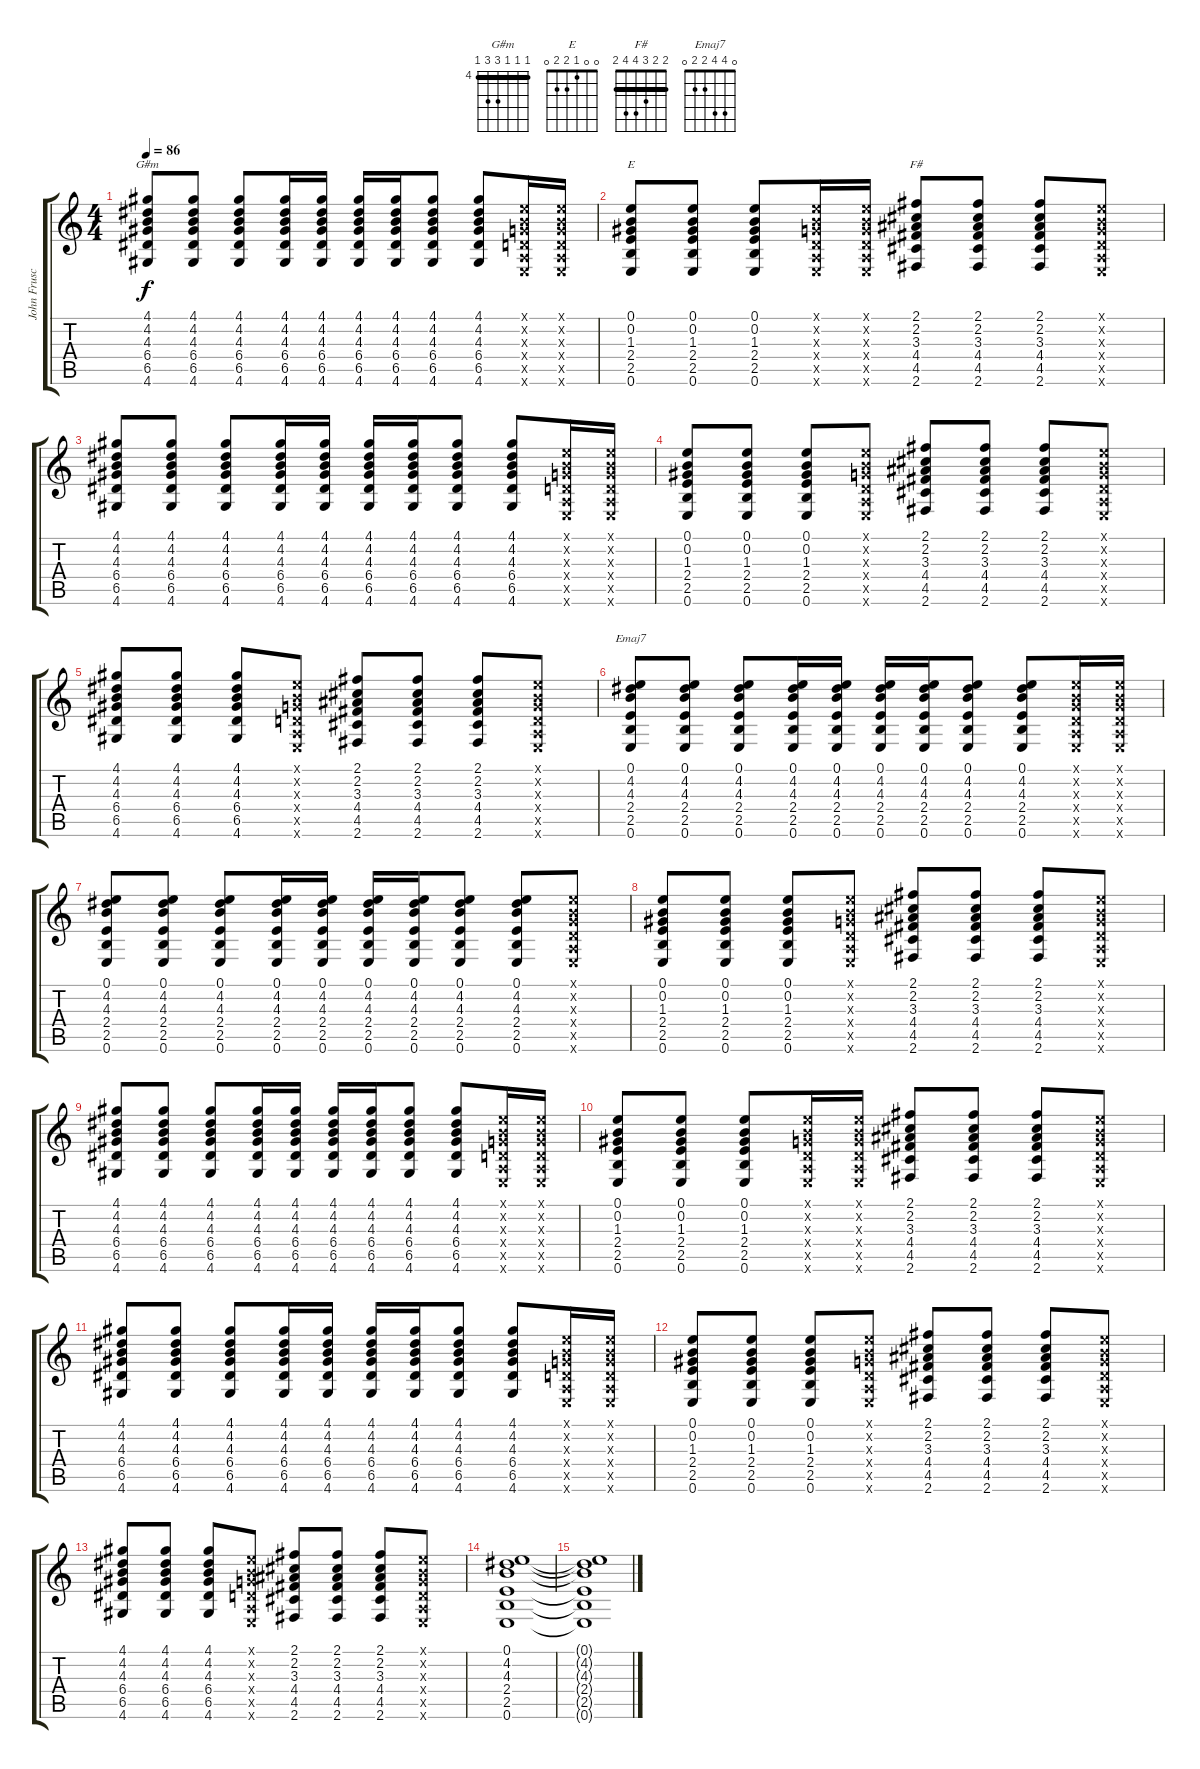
\track ("John Frusciante | Gtr. 2" "John Frusc") {instrument distortionguitar}
\staff {score tabs}
\tuning (E4 B3 G3 D3 A2 E2) {hide}
\chord ("G#m" 4 4 4 6 6 4) {firstfret 4 barre 4}
\chord ("E" 0 0 1 2 2 0)
\chord ("F#" 2 2 3 4 4 2) {barre 2}
\chord ("Emaj7" 0 4 4 2 2 0)
\ts (4 4)
\tempo 86
\clef g2
\ks c
(4.1 4.2 4.3 6.4 6.5 4.6).8{ch "G#m" dy f} (4.1 4.2 4.3 6.4 6.5 4.6).8 (4.1 4.2 4.3 6.4 6.5 4.6).8 (4.1 4.2 4.3 6.4 6.5 4.6).16 (4.1 4.2 4.3 6.4 6.5 4.6).16 (4.1 4.2 4.3 6.4 6.5 4.6).16 (4.1 4.2 4.3 6.4 6.5 4.6).16 (4.1 4.2 4.3 6.4 6.5 4.6).8 (4.1 4.2 4.3 6.4 6.5 4.6).8 (0.1{x} 0.2{x} 0.3{x} 0.4{x} 0.5{x} 0.6{x}).16 (0.1{x} 0.2{x} 0.3{x} 0.4{x} 0.5{x} 0.6{x}).16 |
(0.1 0.2 1.3 2.4 2.5 0.6).8{ch "E"} (0.1 0.2 1.3 2.4 2.5 0.6).8 (0.1 0.2 1.3 2.4 2.5 0.6).8 (0.1{x} 0.2{x} 0.3{x} 0.4{x} 0.5{x} 0.6{x}).16 (0.1{x} 0.2{x} 0.3{x} 0.4{x} 0.5{x} 0.6{x}).16 (2.1 2.2 3.3 4.4 4.5 2.6).8{ch "F#"} (2.1 2.2 3.3 4.4 4.5 2.6).8 (2.1 2.2 3.3 4.4 4.5 2.6).8 (0.1{x} 0.2{x} 0.3{x} 0.4{x} 0.5{x} 0.6{x}).8 |
(4.1 4.2 4.3 6.4 6.5 4.6).8 (4.1 4.2 4.3 6.4 6.5 4.6).8 (4.1 4.2 4.3 6.4 6.5 4.6).8 (4.1 4.2 4.3 6.4 6.5 4.6).16 (4.1 4.2 4.3 6.4 6.5 4.6).16 (4.1 4.2 4.3 6.4 6.5 4.6).16 (4.1 4.2 4.3 6.4 6.5 4.6).16 (4.1 4.2 4.3 6.4 6.5 4.6).8 (4.1 4.2 4.3 6.4 6.5 4.6).8 (0.1{x} 0.2{x} 0.3{x} 0.4{x} 0.5{x} 0.6{x}).16 (0.1{x} 0.2{x} 0.3{x} 0.4{x} 0.5{x} 0.6{x}).16 |
(0.1 0.2 1.3 2.4 2.5 0.6).8 (0.1 0.2 1.3 2.4 2.5 0.6).8 (0.1 0.2 1.3 2.4 2.5 0.6).8 (0.1{x} 0.2{x} 0.3{x} 0.4{x} 0.5{x} 0.6{x}).8 (2.1 2.2 3.3 4.4 4.5 2.6).8 (2.1 2.2 3.3 4.4 4.5 2.6).8 (2.1 2.2 3.3 4.4 4.5 2.6).8 (0.1{x} 0.2{x} 0.3{x} 0.4{x} 0.5{x} 0.6{x}).8 |
(4.1 4.2 4.3 6.4 6.5 4.6).8 (4.1 4.2 4.3 6.4 6.5 4.6).8 (4.1 4.2 4.3 6.4 6.5 4.6).8 (0.1{x} 0.2{x} 0.3{x} 0.4{x} 0.5{x} 0.6{x}).8 (2.1 2.2 3.3 4.4 4.5 2.6).8 (2.1 2.2 3.3 4.4 4.5 2.6).8 (2.1 2.2 3.3 4.4 4.5 2.6).8 (0.1{x} 0.2{x} 0.3{x} 0.4{x} 0.5{x} 0.6{x}).8 |
(0.1 4.2 4.3 2.4 2.5 0.6).8{ch "Emaj7"} (0.1 4.2 4.3 2.4 2.5 0.6).8 (0.1 4.2 4.3 2.4 2.5 0.6).8 (0.1 4.2 4.3 2.4 2.5 0.6).16 (0.1 4.2 4.3 2.4 2.5 0.6).16 (0.1 4.2 4.3 2.4 2.5 0.6).16 (0.1 4.2 4.3 2.4 2.5 0.6).16 (0.1 4.2 4.3 2.4 2.5 0.6).8 (0.1 4.2 4.3 2.4 2.5 0.6).8 (0.1{x} 0.2{x} 0.3{x} 0.4{x} 0.5{x} 0.6{x}).16 (0.1{x} 0.2{x} 0.3{x} 0.4{x} 0.5{x} 0.6{x}).16 |
(0.1 4.2 4.3 2.4 2.5 0.6).8 (0.1 4.2 4.3 2.4 2.5 0.6).8 (0.1 4.2 4.3 2.4 2.5 0.6).8 (0.1 4.2 4.3 2.4 2.5 0.6).16 (0.1 4.2 4.3 2.4 2.5 0.6).16 (0.1 4.2 4.3 2.4 2.5 0.6).16 (0.1 4.2 4.3 2.4 2.5 0.6).16 (0.1 4.2 4.3 2.4 2.5 0.6).8 (0.1 4.2 4.3 2.4 2.5 0.6).8 (0.1{x} 0.2{x} 0.3{x} 0.4{x} 0.5{x} 0.6{x}).8 |
(0.1 0.2 1.3 2.4 2.5 0.6).8 (0.1 0.2 1.3 2.4 2.5 0.6).8 (0.1 0.2 1.3 2.4 2.5 0.6).8 (0.1{x} 0.2{x} 0.3{x} 0.4{x} 0.5{x} 0.6{x}).8 (2.1 2.2 3.3 4.4 4.5 2.6).8 (2.1 2.2 3.3 4.4 4.5 2.6).8 (2.1 2.2 3.3 4.4 4.5 2.6).8 (0.1{x} 0.2{x} 0.3{x} 0.4{x} 0.5{x} 0.6{x}).8 |
(4.1 4.2 4.3 6.4 6.5 4.6).8 (4.1 4.2 4.3 6.4 6.5 4.6).8 (4.1 4.2 4.3 6.4 6.5 4.6).8 (4.1 4.2 4.3 6.4 6.5 4.6).16 (4.1 4.2 4.3 6.4 6.5 4.6).16 (4.1 4.2 4.3 6.4 6.5 4.6).16 (4.1 4.2 4.3 6.4 6.5 4.6).16 (4.1 4.2 4.3 6.4 6.5 4.6).8 (4.1 4.2 4.3 6.4 6.5 4.6).8 (0.1{x} 0.2{x} 0.3{x} 0.4{x} 0.5{x} 0.6{x}).16 (0.1{x} 0.2{x} 0.3{x} 0.4{x} 0.5{x} 0.6{x}).16 |
(0.1 0.2 1.3 2.4 2.5 0.6).8 (0.1 0.2 1.3 2.4 2.5 0.6).8 (0.1 0.2 1.3 2.4 2.5 0.6).8 (0.1{x} 0.2{x} 0.3{x} 0.4{x} 0.5{x} 0.6{x}).16 (0.1{x} 0.2{x} 0.3{x} 0.4{x} 0.5{x} 0.6{x}).16 (2.1 2.2 3.3 4.4 4.5 2.6).8 (2.1 2.2 3.3 4.4 4.5 2.6).8 (2.1 2.2 3.3 4.4 4.5 2.6).8 (0.1{x} 0.2{x} 0.3{x} 0.4{x} 0.5{x} 0.6{x}).8 |
(4.1 4.2 4.3 6.4 6.5 4.6).8 (4.1 4.2 4.3 6.4 6.5 4.6).8 (4.1 4.2 4.3 6.4 6.5 4.6).8 (4.1 4.2 4.3 6.4 6.5 4.6).16 (4.1 4.2 4.3 6.4 6.5 4.6).16 (4.1 4.2 4.3 6.4 6.5 4.6).16 (4.1 4.2 4.3 6.4 6.5 4.6).16 (4.1 4.2 4.3 6.4 6.5 4.6).8 (4.1 4.2 4.3 6.4 6.5 4.6).8 (0.1{x} 0.2{x} 0.3{x} 0.4{x} 0.5{x} 0.6{x}).16 (0.1{x} 0.2{x} 0.3{x} 0.4{x} 0.5{x} 0.6{x}).16 |
(0.1 0.2 1.3 2.4 2.5 0.6).8 (0.1 0.2 1.3 2.4 2.5 0.6).8 (0.1 0.2 1.3 2.4 2.5 0.6).8 (0.1{x} 0.2{x} 0.3{x} 0.4{x} 0.5{x} 0.6{x}).8 (2.1 2.2 3.3 4.4 4.5 2.6).8 (2.1 2.2 3.3 4.4 4.5 2.6).8 (2.1 2.2 3.3 4.4 4.5 2.6).8 (0.1{x} 0.2{x} 0.3{x} 0.4{x} 0.5{x} 0.6{x}).8 |
(4.1 4.2 4.3 6.4 6.5 4.6).8 (4.1 4.2 4.3 6.4 6.5 4.6).8 (4.1 4.2 4.3 6.4 6.5 4.6).8 (0.1{x} 0.2{x} 0.3{x} 0.4{x} 0.5{x} 0.6{x}).8 (2.1 2.2 3.3 4.4 4.5 2.6).8 (2.1 2.2 3.3 4.4 4.5 2.6).8 (2.1 2.2 3.3 4.4 4.5 2.6).8 (0.1{x} 0.2{x} 0.3{x} 0.4{x} 0.5{x} 0.6{x}).8 |
(0.1 4.2 4.3 2.4 2.5 0.6).1 |
(0.1{t} 4.2{t} 4.3{t} 2.4{t} 2.5{t} 0.6{t}).1
